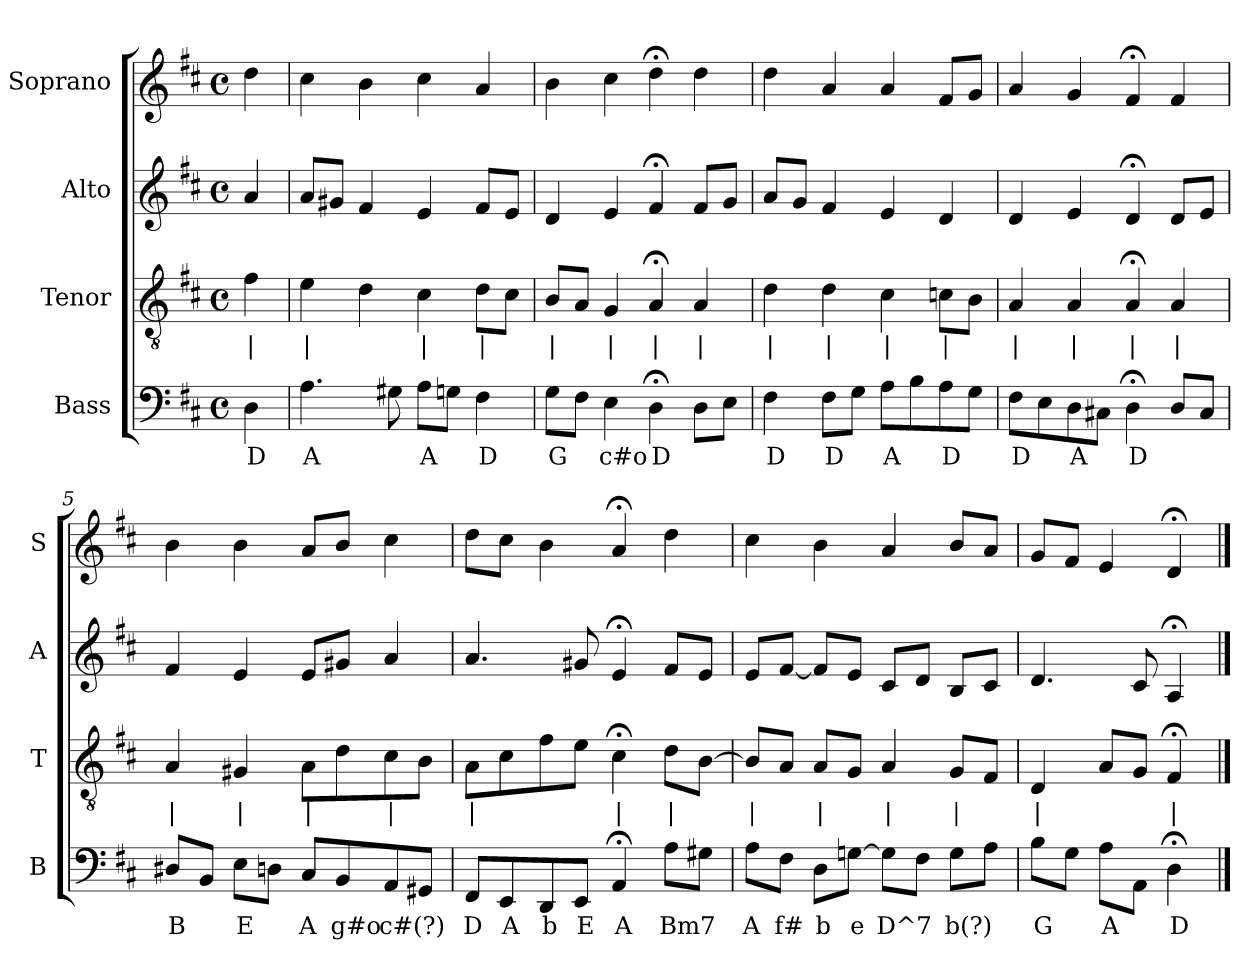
**kern	**text	**kern	**text	**kern	**kern
*part4	*part4	*part3	*part3	*part2	*part1
*staff4	*staff4	*staff3	*staff3	*staff2	*staff1
*I"Bass	*	*I"Tenor	*	*I"Alto	*I"Soprano
*I'B	*	*I'T	*	*I'A	*I'S
*clefF4	*	*clefGv2	*	*clefG2	*clefG2
*k[f#c#]	*	*k[f#c#]	*	*k[f#c#]	*k[f#c#]
*D:	*	*D:	*	*D:	*D:
*M4/4	*	*M4/4	*	*M4/4	*M4/4
*met(c)	*	*met(c)	*	*met(c)	*met(c)
*MM100	*	*MM100	*	*MM100	*MM100
=	=	=	=	=	=
4D	D	4f#	|	4a	4dd
=1	=1	=1	=1	=1	=1
4.A	A	4e	|	8aL	4cc#
.	.	.	.	8g#XJ	.
.	.	4d	.	4f#	4b
8G#X	.	.	.	.	.
8AL	A	4c#	|	4e	4cc#
8GnJ	.	.	.	.	.
4F#	D	8dL	|	8f#L	4a
.	.	8c#J	.	8eJ	.
=2	=2	=2	=2	=2	=2
8GL	G	8BL	|	4d	4b
8F#J	.	8AJ	.	.	.
4E	c#o	4G	|	4e	4cc#
4D;<	D	4A;<	|	4f#;<	4dd;<
8DL	.	4A	|	8f#L	4dd
8EJ	.	.	.	8gJ	.
=3	=3	=3	=3	=3	=3
4F#	D	4d	|	8aL	4dd
.	.	.	.	8gJ	.
8F#L	D	4d	|	4f#	4a
8GJ	.	.	.	.	.
8AL	A	4c#	|	4e	4a
8B	.	.	.	.	.
8A	D	8cnL	|	4d	8f#L
8GJ	.	8BJ	.	.	8gJ
=4	=4	=4	=4	=4	=4
8F#L	D	4A	|	4d	4a
8E	.	.	.	.	.
8D	A	4A	|	4e	4g
8C#XJ	.	.	.	.	.
4D;<	D	4A;<	|	4d;<	4f#;<
8DL	.	4A	|	8dL	4f#
8C#J	.	.	.	8eJ	.
=5	=5	=5	=5	=5	=5
8D#XL	B	4A	|	4f#	4b
8BBJ	.	.	.	.	.
8EL	E	4G#X	|	4e	4b
8DnJ	.	.	.	.	.
8C#L	A	8AL	|	8eL	8aL
8BB	g#o	8d	.	8g#XJ	8bJ
8AA	c#(?)	8c#	|	4a	4cc#
8GG#XJ	.	8BJ	.	.	.
=6	=6	=6	=6	=6	=6
8FF#L	D	8AL	|	4.a	8ddL
8EE	A	8c#	.	.	8cc#J
8DD	b	8f#	.	.	4b
8EEJ	E	8eJ	.	8g#X	.
4AA;<	A	4c#;<	|	4e;<	4a;<
8AL	Bm7	8dL	|	8f#L	4dd
8G#XJ	.	[8BJ	.	8eJ	.
=7	=7	=7	=7	=7	=7
8AL	A	8BL]	|	8eL	4cc#
8F#J	f#	8AJ	.	[8f#J	.
8DL	b	8AL	|	8f#L]	4b
[8GnJ	e	8GJ	.	8eJ	.
8GL]	D^7	4A	|	8c#L	4a
8F#J	.	.	.	8dJ	.
8GL	b(?)	8GL	|	8BL	8bL
8AJ	.	8F#J	.	8c#J	8aJ
=8	=8	=8	=8	=8	=8
8BL	G	4D	|	4.d	8gL
8GJ	.	.	.	.	8f#J
8AL	A	8AL	.	.	4e
8AAJ	.	8GJ	.	8c#	.
4D;<	D	4F#;<	|	4A;<	4d;<
==	==	==	==	==	==
*-	*-	*-	*-	*-	*-
